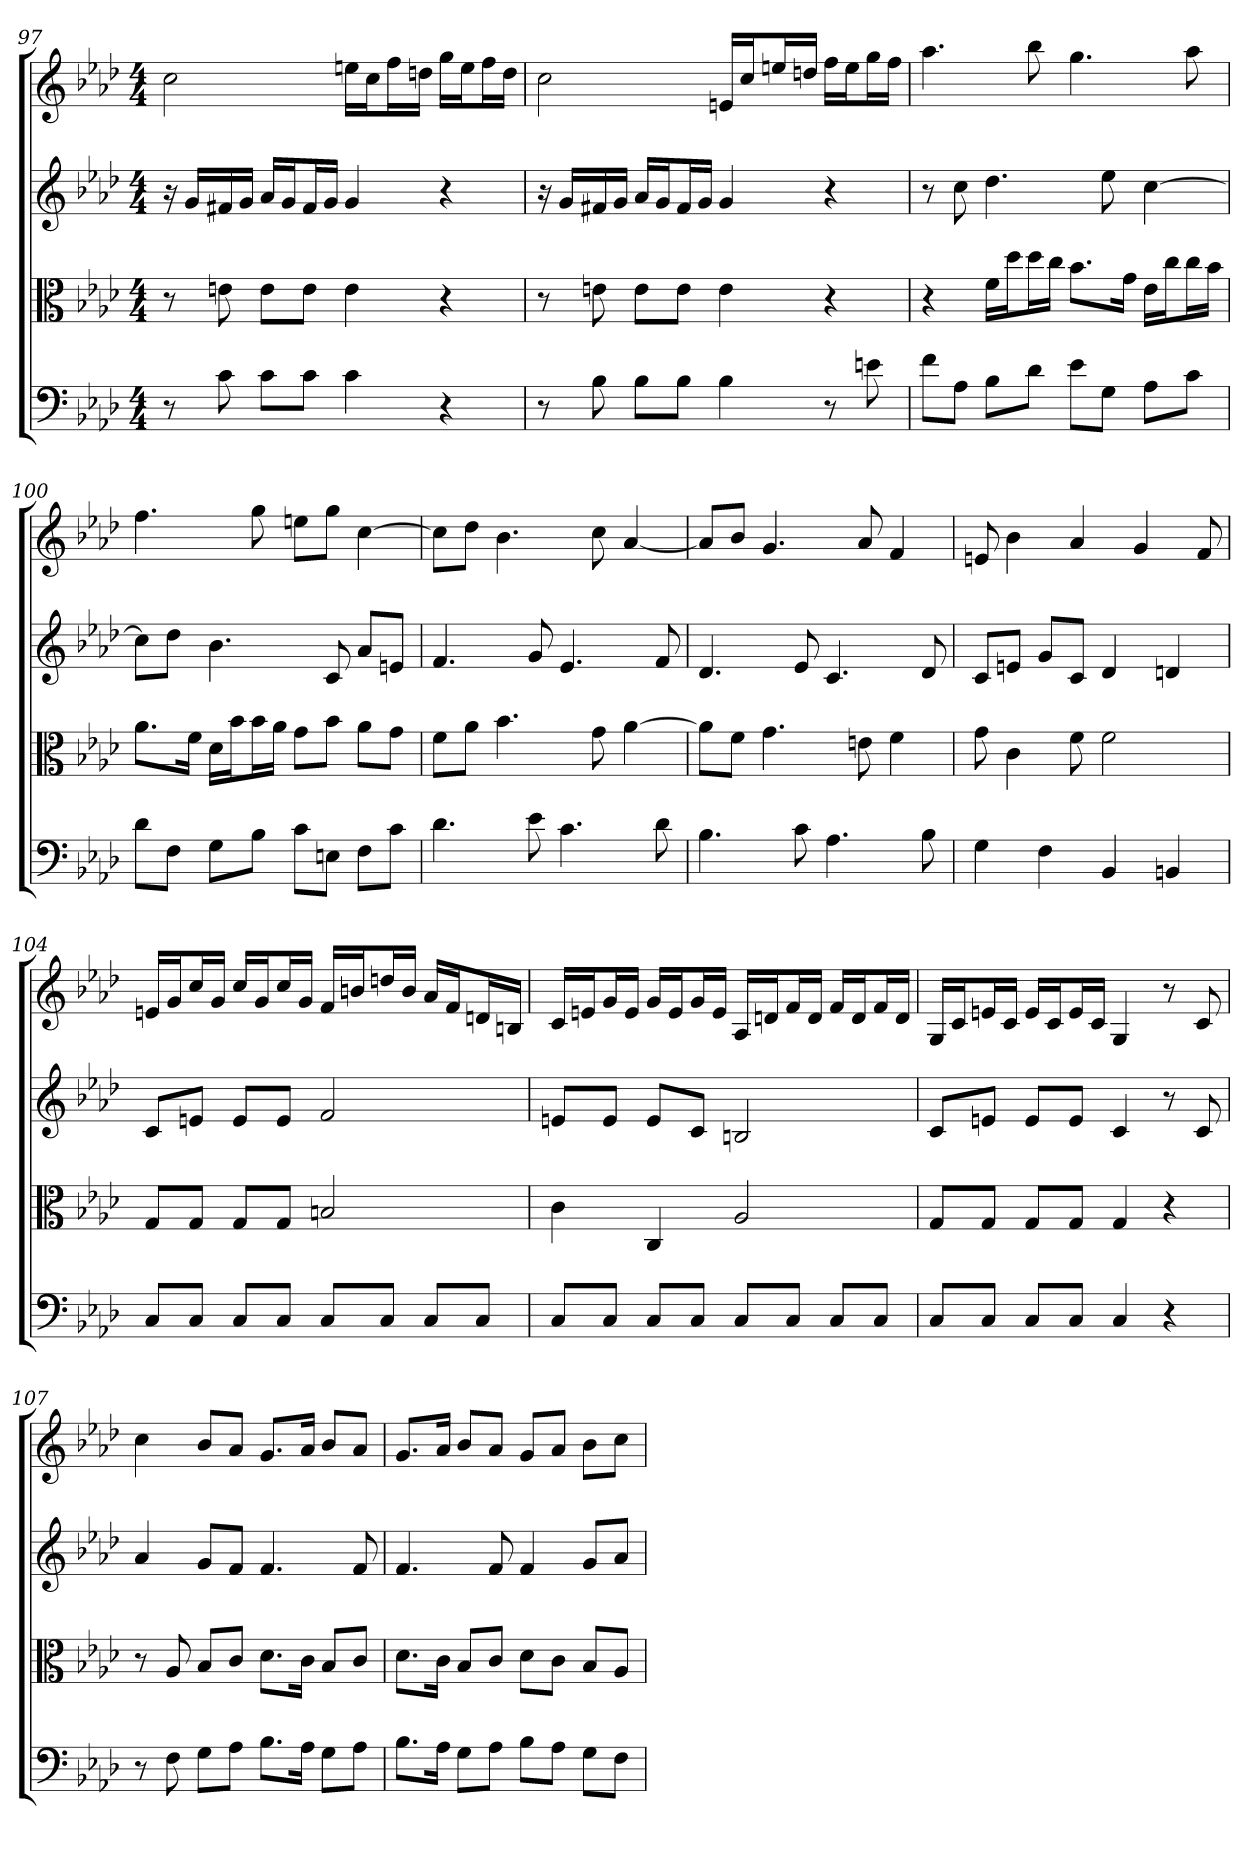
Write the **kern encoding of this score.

**kern	**kern	**kern	**kern
*part4	*part3	*part2	*part1
*staff4	*staff3	*staff2	*staff1
*clefF4	*clefC3	*	*
*k[b-e-a-d-]	*k[b-e-a-d-]	*k[b-e-a-d-]	*k[b-e-a-d-]
*f:	*f:	*f:	*f:
*M4/4	*M4/4	*M4/4	*M4/4
=97	=97	=97	=97
8r	8r	16r	2cc
.	.	16gLL	.
8c	8en	16f#X	.
.	.	16gJJ	.
8c\L	8e\L	16a-LL	.
.	.	16gJ	.
8c\J	8e\J	16f#L	.
.	.	16gJJ	.
4c	4e	4g	16eenLL
.	.	.	16ccJ
.	.	.	16ffL
.	.	.	16ddnJJ
4r	4r	4r	16ggLL
.	.	.	16eeJ
.	.	.	16ffL
.	.	.	16ddJJ
=98	=98	=98	=98
8r	8r	16r	2cc
.	.	16gLL	.
8B-	8en	16f#X	.
.	.	16gJJ	.
8B-\L	8e\L	16a-LL	.
.	.	16gJ	.
8B-\J	8e\J	16f#L	.
.	.	16gJJ	.
4B-	4e	4g	16enLL
.	.	.	16ccJ
.	.	.	16eenL
.	.	.	16ddnJJ
8r	4r	4r	16ffLL
.	.	.	16eeJ
8en	.	.	16ggL
.	.	.	16ffJJ
=99	=99	=99	=99
8f\L	4r	8r	4.aa-
8A-\J	.	8cc	.
8B-\L	16f\LL	4.dd-	.
.	16dd-\J	.	.
8d-\J	16dd-\L	.	8bb-
.	16cc\JJ	.	.
8e-\L	8.b-\L	.	4.gg
8G\J	.	8ee-	.
.	16g\Jk	.	.
8A-\L	16e-\LL	[4cc	.
.	16cc\J	.	.
8c\J	16cc\L	.	8aa-
.	16b-\JJ	.	.
=100	=100	=100	=100
8d-\L	8.a-\L	8ccL]	4.ff
8F\J	.	8dd-J	.
.	16f\Jk	.	.
8G\L	16d-\LL	4.b-	.
.	16b-\J	.	.
8B-\J	16b-\L	.	8gg
.	16a-\JJ	.	.
8c\L	8g\L	.	8eenL
8En\J	8b-\J	8c	8ggJ
8F\L	8a-\L	8a-L	[4cc
8c\J	8g\J	8enJ	.
=101	=101	=101	=101
4.d-	8f\L	4.f	8ccL]
.	8a-\J	.	8dd-J
.	4.b-	.	4.b-
8e-	.	8g	.
4.c	.	4.e-	.
.	8g	.	8cc
.	[4a-	.	[4a-
8d-	.	8f	.
=102	=102	=102	=102
4.B-	8a-\L]	4.d-	8a-L]
.	8f\J	.	8b-J
.	4.g	.	4.g
8c	.	8e-	.
4.A-	.	4.c	.
.	8en	.	8a-
.	4f	.	4f
8B-	.	8d-	.
=103	=103	=103	=103
4G	8g	8cL	8en
.	4c	8enJ	4b-
4F	.	8gL	.
.	8f	8cJ	4a-
4BB-	2f	4d-	.
.	.	.	4g
4BBn	.	4dn	.
.	.	.	8f
=104	=104	=104	=104
8C/L	8G/L	8cL	16enLL
.	.	.	16gJ
8C/J	8G/J	8enJ	16ccL
.	.	.	16gJJ
8C/L	8G/L	8eL	16ccLL
.	.	.	16gJ
8C/J	8G/J	8eJ	16ccL
.	.	.	16gJJ
8C/L	2Bn	2f	16fLL
.	.	.	16bnJ
8C/J	.	.	16ddnL
.	.	.	16bJJ
8C/L	.	.	16a-LL
.	.	.	16fJ
8C/J	.	.	16dnL
.	.	.	16BnJJ
=105	=105	=105	=105
8C/L	4c	8enL	16cLL
.	.	.	16enJ
8C/J	.	8eJ	16gL
.	.	.	16eJJ
8C/L	4C	8eL	16gLL
.	.	.	16eJ
8C/J	.	8cJ	16gL
.	.	.	16eJJ
8C/L	2A-	2Bn	16A-LL
.	.	.	16dnJ
8C/J	.	.	16fL
.	.	.	16dJJ
8C/L	.	.	16fLL
.	.	.	16dJ
8C/J	.	.	16fL
.	.	.	16dJJ
=106	=106	=106	=106
8C/L	8G/L	8cL	16GLL
.	.	.	16cJ
8C/J	8G/J	8enJ	16enL
.	.	.	16cJJ
8C/L	8G/L	8eL	16eLL
.	.	.	16cJ
8C/J	8G/J	8eJ	16eL
.	.	.	16cJJ
4C	4G	4c	4G
4r	4r	8r	8r
.	.	8c	8c
=107	=107	=107	=107
8r	8r	4a-	4cc
8F	8A-	.	.
8G\L	8B-/L	8gL	8b-L
8A-\J	8c/J	8fJ	8a-J
8.B-\L	8.d-\L	4.f	8.gL
16A-\Jk	16c\Jk	.	16a-Jk
8G\L	8B-/L	.	8b-L
8A-\J	8c/J	8f	8a-J
=108	=108	=108	=108
8.B-\L	8.d-\L	4.f	8.gL
16A-\Jk	16c\Jk	.	16a-Jk
8G\L	8B-/L	.	8b-L
8A-\J	8c/J	8f	8a-J
8B-\L	8d-\L	4f	8gL
8A-\J	8c\J	.	8a-J
8G\L	8B-/L	8gL	8b-L
8F\J	8A-/J	8a-J	8ccJ
=	=	=	=
*-	*-	*-	*-
